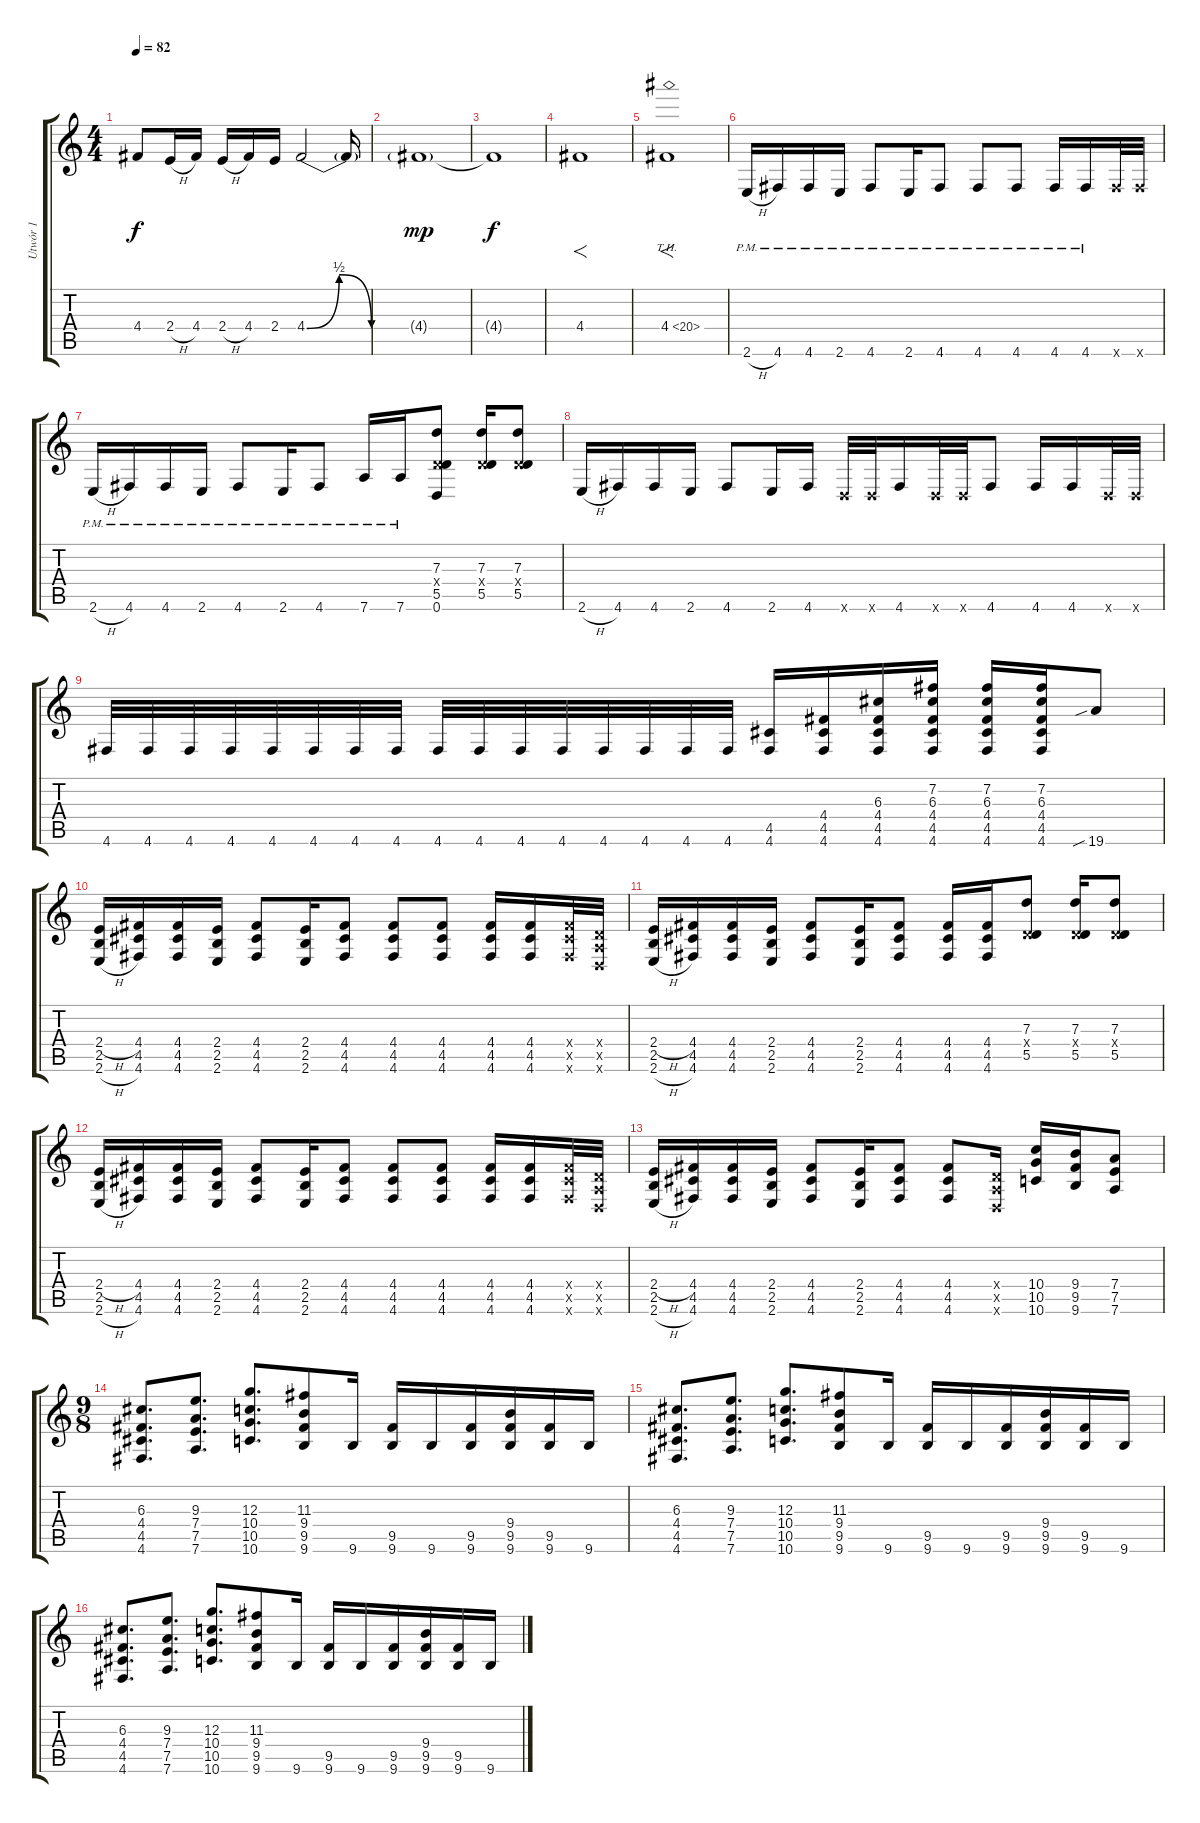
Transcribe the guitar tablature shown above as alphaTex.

\track ("Utwór 1" "Utwór 1") {instrument overdrivenguitar}
\staff {score tabs}
\tuning (E4 B3 G3 D3 A2 D2) {hide}
\ts (4 4)
\tempo 82
\clef g2
\ks c
4.4.8{dy f} 2.4{h}.16 4.4.16 2.4{h}.16 4.4.16 2.4.16 4.4{be (bendrelease 0 0 45 2 45 2 60 0)}.2 4.4{t}.16 |
4.4{g}.1{dy mp} |
4.4{t}.1{dy f} |
4.4.1{f} |
4.4{th 16}.1{f} |
2.6{h pm}.16 4.6{pm}.16 4.6{pm}.16 2.6{pm}.16 4.6{pm}.8 2.6{pm}.16 4.6{pm}.8 4.6{pm}.8 4.6{pm}.8 4.6{pm}.16 4.6{pm}.16 4.6{x}.32 4.6{x}.32 |
2.6{h pm}.16 4.6{pm}.16 4.6{pm}.16 2.6{pm}.16 4.6{pm}.8 2.6{pm}.16 4.6{pm}.8 7.6{pm}.16 7.6{pm}.16 (7.3 0.4{x} 5.5 0.6).8 (7.3 0.4{x} 5.5).16 (7.3 0.4{x} 5.5).8 |
2.6{h}.16 4.6.16 4.6.16 2.6.16 4.6.8 2.6.16 4.6.16 0.6{x}.32 0.6{x}.32 4.6.16 0.6{x}.32 0.6{x}.32 4.6.8 4.6.16 4.6.16 0.6{x}.32 0.6{x}.32 |
4.6.32 4.6.32 4.6.32 4.6.32 4.6.32 4.6.32 4.6.32 4.6.32 4.6.32 4.6.32 4.6.32 4.6.32 4.6.32 4.6.32 4.6.32 4.6.32 (4.5 4.6).16 (4.4 4.5 4.6).16 (6.3 4.4 4.5 4.6).16 (7.2 6.3 4.4 4.5 4.6).16 (7.2 6.3 4.4 4.5 4.6).16 (7.2 6.3 4.4 4.5 4.6).16 19.6{sib}.8 |
(2.4{h} 2.5 2.6{h}).16 (4.4 4.5 4.6).16 (4.4 4.5 4.6).16 (2.4 2.5 2.6).16 (4.4 4.5 4.6).8 (2.4 2.5 2.6).16 (4.4 4.5 4.6).8 (4.4 4.5 4.6).8 (4.4 4.5 4.6).8 (4.4 4.5 4.6).16 (4.4 4.5 4.6).16 (4.4{x} 4.5{x} 4.6{x}).32 (0.4{x} 0.5{x} 0.6{x}).32 |
(2.4{h} 2.5 2.6{h}).16 (4.4 4.5 4.6).16 (4.4 4.5 4.6).16 (2.4 2.5 2.6).16 (4.4 4.5 4.6).8 (2.4 2.5 2.6).16 (4.4 4.5 4.6).8 (4.4 4.5 4.6).16 (4.4 4.5 4.6).16 (7.3 0.4{x} 5.5).8 (7.3 0.4{x} 5.5).16 (7.3 0.4{x} 5.5).8 |
(2.4{h} 2.5 2.6{h}).16 (4.4 4.5 4.6).16 (4.4 4.5 4.6).16 (2.4 2.5 2.6).16 (4.4 4.5 4.6).8 (2.4 2.5 2.6).16 (4.4 4.5 4.6).8 (4.4 4.5 4.6).8 (4.4 4.5 4.6).8 (4.4 4.5 4.6).16 (4.4 4.5 4.6).16 (4.4{x} 4.5{x} 4.6{x}).32 (0.4{x} 0.5{x} 0.6{x}).32 |
(2.4{h} 2.5 2.6{h}).16 (4.4 4.5 4.6).16 (4.4 4.5 4.6).16 (2.4 2.5 2.6).16 (4.4 4.5 4.6).8 (2.4 2.5 2.6).16 (4.4 4.5 4.6).8 (4.4 4.5 4.6).8 (0.4{x} 0.5{x} 0.6{x}).16 (10.4 10.5 10.6).16 (9.4 9.5 9.6).16 (7.4 7.5 7.6).8 |
\ts (9 8)
(6.3 4.4 4.5 4.6).8{d} (9.3 7.4 7.5 7.6).8{d} (12.3 10.4 10.5 10.6).8{d} (11.3 9.4 9.5 9.6).8 9.6.16 (9.5 9.6).16 9.6.16 (9.5 9.6).16 (9.4 9.5 9.6).16 (9.5 9.6).16 9.6.16 |
(6.3 4.4 4.5 4.6).8{d} (9.3 7.4 7.5 7.6).8{d} (12.3 10.4 10.5 10.6).8{d} (11.3 9.4 9.5 9.6).8 9.6.16 (9.5 9.6).16 9.6.16 (9.5 9.6).16 (9.4 9.5 9.6).16 (9.5 9.6).16 9.6.16 |
(6.3 4.4 4.5 4.6).8{d} (9.3 7.4 7.5 7.6).8{d} (12.3 10.4 10.5 10.6).8{d} (11.3 9.4 9.5 9.6).8 9.6.16 (9.5 9.6).16 9.6.16 (9.5 9.6).16 (9.4 9.5 9.6).16 (9.5 9.6).16 9.6.16
